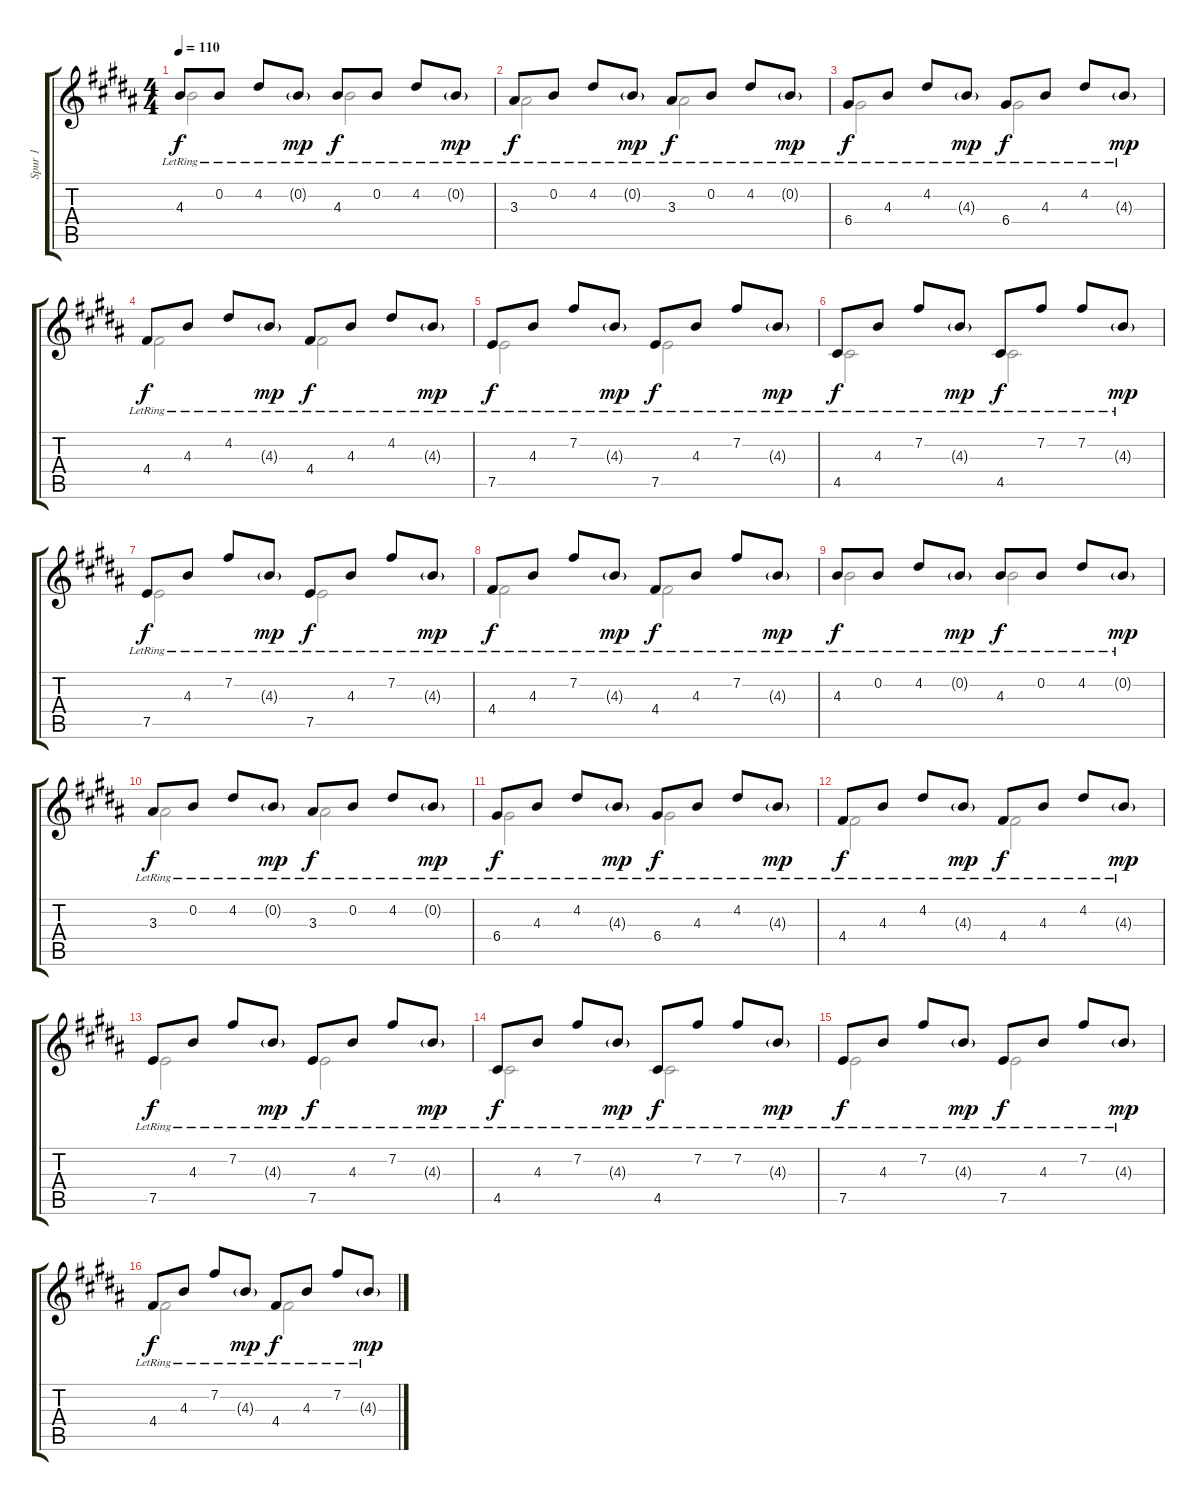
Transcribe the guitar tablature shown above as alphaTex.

\track ("Spur 1" "Spur 1") {instrument electricguitarclean}
\staff {score tabs}
\tuning (E4 B3 G3 D3 A2 E2) {hide}
\voice
\ts (4 4)
\tempo 110
\clef g2
\ks b
4.3{lr}.8{dy f} 0.2{lr}.8 4.2{lr}.8 0.2{g lr}.8{dy mp} 4.3{lr}.8{dy f} 0.2{lr}.8 4.2{lr}.8 0.2{g lr}.8{dy mp} |
3.3{lr}.8{dy f} 0.2{lr}.8 4.2{lr}.8 0.2{g lr}.8{dy mp} 3.3{lr}.8{dy f} 0.2{lr}.8 4.2{lr}.8 0.2{g lr}.8{dy mp} |
6.4{lr}.8{dy f} 4.3{lr}.8 4.2{lr}.8 4.3{g lr}.8{dy mp} 6.4{lr}.8{dy f} 4.3{lr}.8 4.2{lr}.8 4.3{g lr}.8{dy mp} |
4.4{lr}.8{dy f} 4.3{lr}.8 4.2{lr}.8 4.3{g lr}.8{dy mp} 4.4{lr}.8{dy f} 4.3{lr}.8 4.2{lr}.8 4.3{g lr}.8{dy mp} |
7.5{lr}.8{dy f} 4.3{lr}.8 7.2{lr}.8 4.3{g lr}.8{dy mp} 7.5{lr}.8{dy f} 4.3{lr}.8 7.2{lr}.8 4.3{g lr}.8{dy mp} |
4.5{lr}.8{dy f} 4.3{lr}.8 7.2{lr}.8 4.3{g lr}.8{dy mp} 4.5{lr}.8{dy f} 7.2{lr}.8 7.2{lr}.8 4.3{g lr}.8{dy mp} |
7.5{lr}.8{dy f} 4.3{lr}.8 7.2{lr}.8 4.3{g lr}.8{dy mp} 7.5{lr}.8{dy f} 4.3{lr}.8 7.2{lr}.8 4.3{g lr}.8{dy mp} |
4.4{lr}.8{dy f} 4.3{lr}.8 7.2{lr}.8 4.3{g lr}.8{dy mp} 4.4{lr}.8{dy f} 4.3{lr}.8 7.2{lr}.8 4.3{g lr}.8{dy mp} |
4.3{lr}.8{dy f} 0.2{lr}.8 4.2{lr}.8 0.2{g lr}.8{dy mp} 4.3{lr}.8{dy f} 0.2{lr}.8 4.2{lr}.8 0.2{g lr}.8{dy mp} |
3.3{lr}.8{dy f} 0.2{lr}.8 4.2{lr}.8 0.2{g lr}.8{dy mp} 3.3{lr}.8{dy f} 0.2{lr}.8 4.2{lr}.8 0.2{g lr}.8{dy mp} |
6.4{lr}.8{dy f} 4.3{lr}.8 4.2{lr}.8 4.3{g lr}.8{dy mp} 6.4{lr}.8{dy f} 4.3{lr}.8 4.2{lr}.8 4.3{g lr}.8{dy mp} |
4.4{lr}.8{dy f} 4.3{lr}.8 4.2{lr}.8 4.3{g lr}.8{dy mp} 4.4{lr}.8{dy f} 4.3{lr}.8 4.2{lr}.8 4.3{g lr}.8{dy mp} |
7.5{lr}.8{dy f} 4.3{lr}.8 7.2{lr}.8 4.3{g lr}.8{dy mp} 7.5{lr}.8{dy f} 4.3{lr}.8 7.2{lr}.8 4.3{g lr}.8{dy mp} |
4.5{lr}.8{dy f} 4.3{lr}.8 7.2{lr}.8 4.3{g lr}.8{dy mp} 4.5{lr}.8{dy f} 7.2{lr}.8 7.2{lr}.8 4.3{g lr}.8{dy mp} |
7.5{lr}.8{dy f} 4.3{lr}.8 7.2{lr}.8 4.3{g lr}.8{dy mp} 7.5{lr}.8{dy f} 4.3{lr}.8 7.2{lr}.8 4.3{g lr}.8{dy mp} |
4.4{lr}.8{dy f} 4.3{lr}.8 7.2{lr}.8 4.3{g lr}.8{dy mp} 4.4{lr}.8{dy f} 4.3{lr}.8 7.2{lr}.8 4.3{g lr}.8{dy mp}
\voice
\clef g2
\ottava regular
\simile none
\ks b
4.3.2{dy f} 4.3.2 |
3.3.2 3.3.2 |
6.4.2 6.4.2 |
4.4.2 4.4.2 |
7.5.2 7.5.2 |
4.5.2 4.5.2 |
7.5.2 7.5.2 |
4.4.2 4.4.2 |
4.3.2 4.3.2 |
3.3.2 3.3.2 |
6.4.2 6.4.2 |
4.4.2 4.4.2 |
7.5.2 7.5.2 |
4.5.2 4.5.2 |
7.5.2 7.5.2 |
4.4.2 4.4.2
